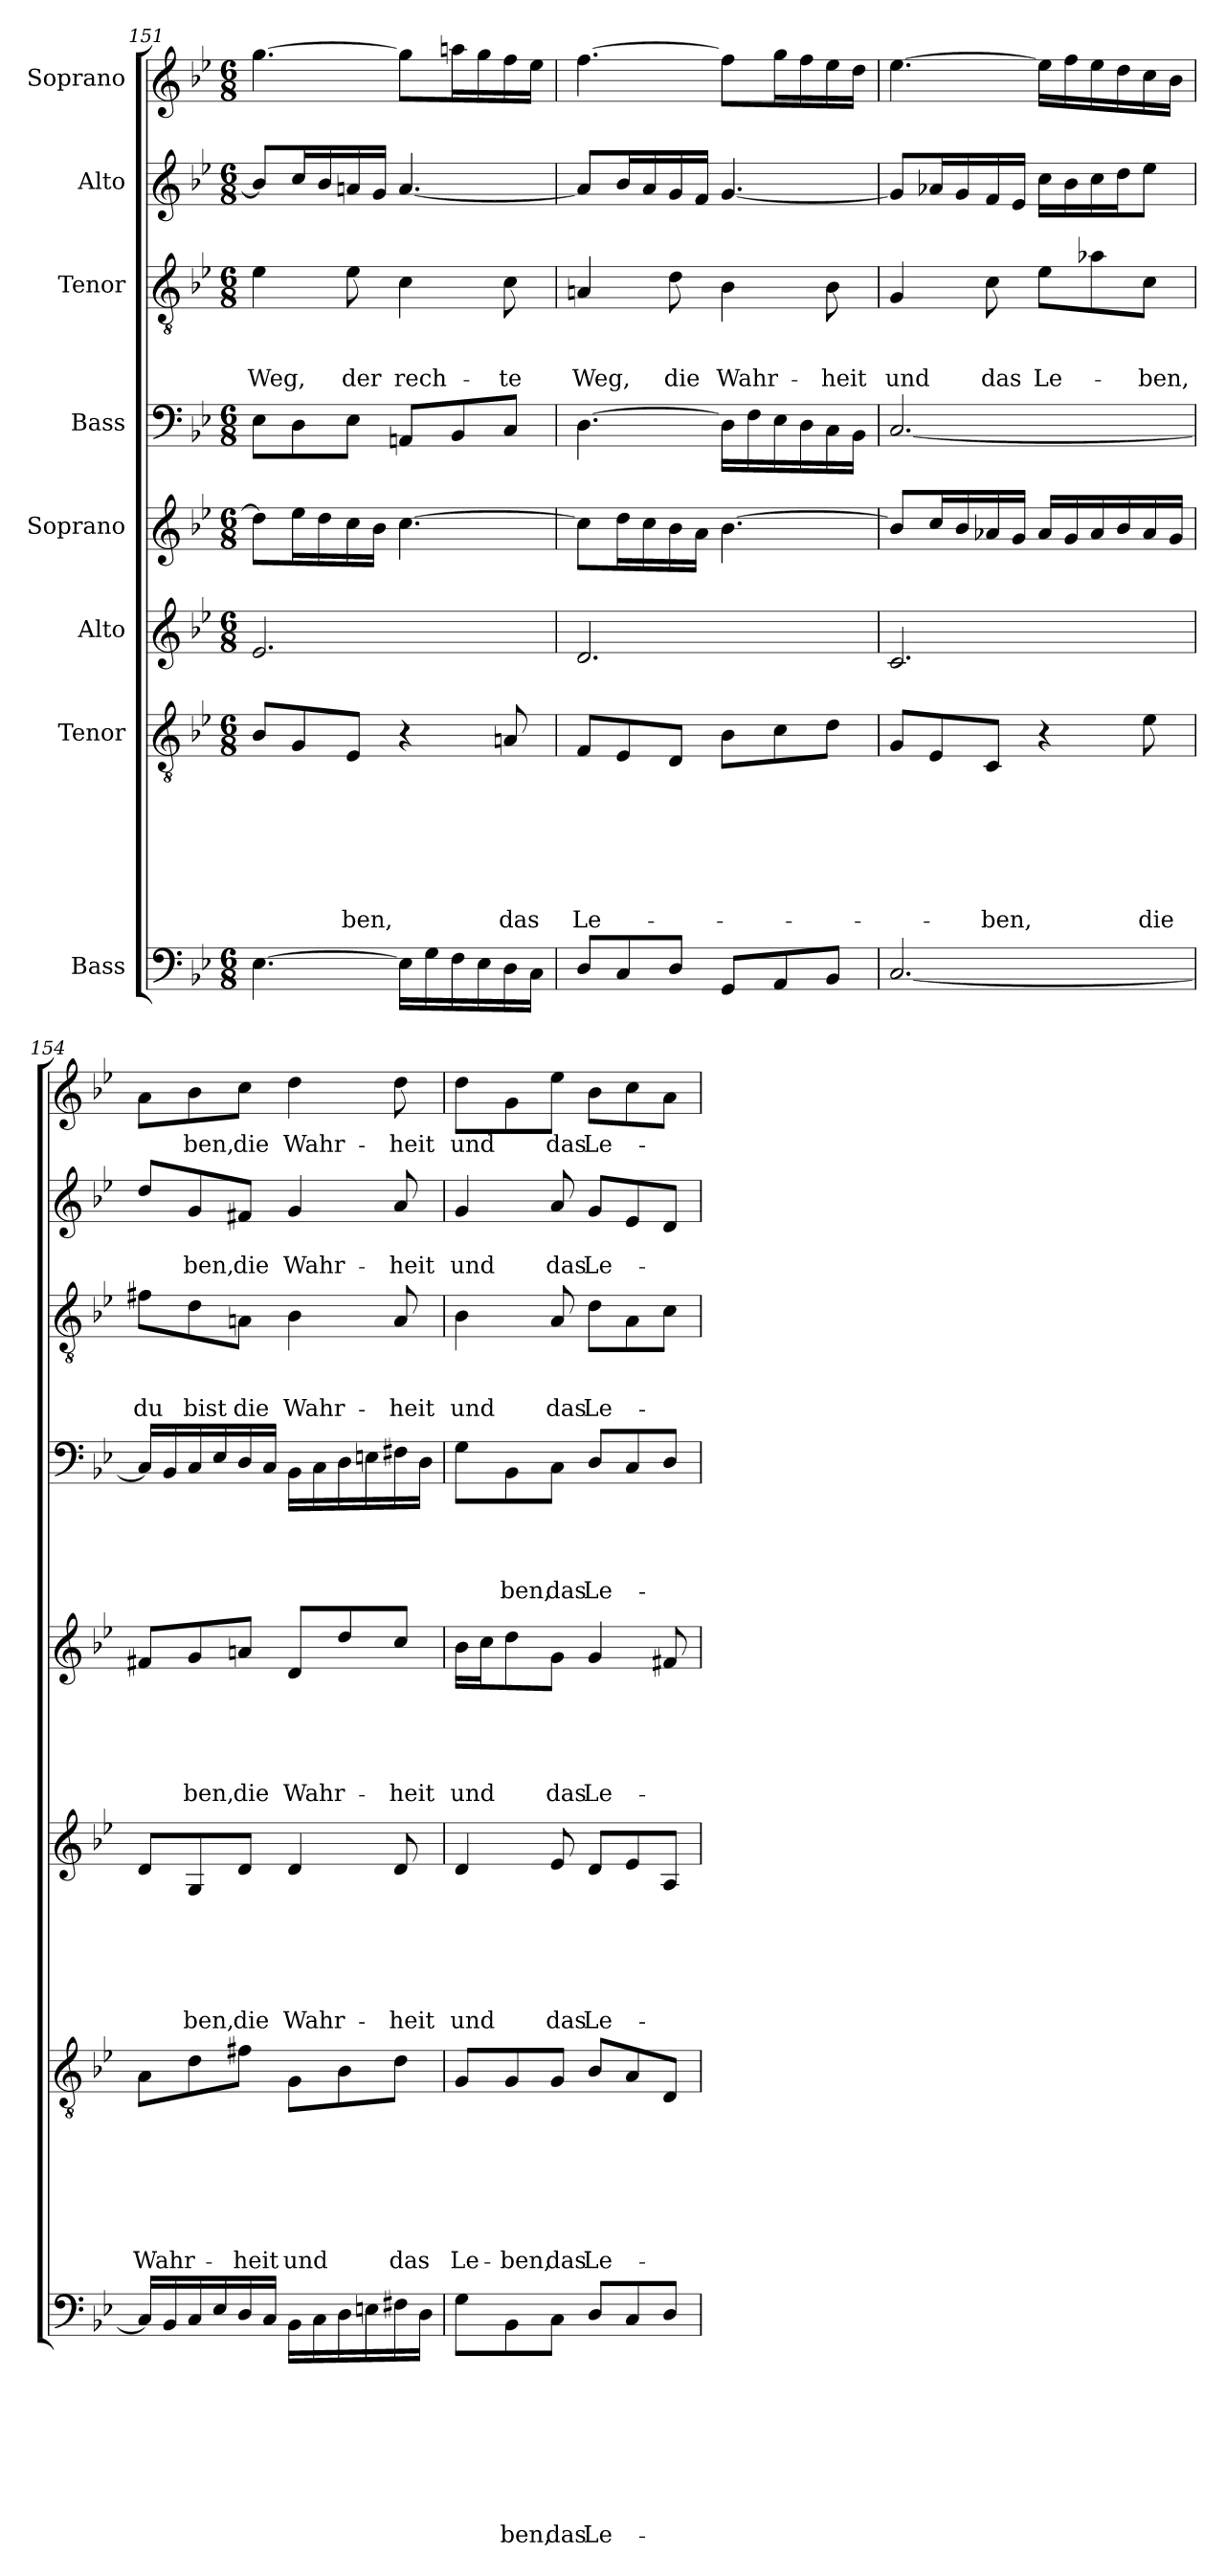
**kern	**text	**text	**text	**text	**text	**text	**text	**text	**kern	**text	**text	**text	**text	**text	**text	**text	**kern	**text	**text	**text	**text	**text	**text	**kern	**text	**text	**text	**text	**text	**kern	**text	**text	**text	**text	**kern	**text	**text	**text	**kern	**text	**text	**kern	**text
*part8	*part8	*part8	*part8	*part8	*part8	*part8	*part8	*part8	*part7	*part7	*part7	*part7	*part7	*part7	*part7	*part7	*part6	*part6	*part6	*part6	*part6	*part6	*part6	*part5	*part5	*part5	*part5	*part5	*part5	*part4	*part4	*part4	*part4	*part4	*part3	*part3	*part3	*part3	*part2	*part2	*part2	*part1	*part1
*staff8	*staff8	*staff8	*staff8	*staff8	*staff8	*staff8	*staff8	*staff8	*staff7	*staff7	*staff7	*staff7	*staff7	*staff7	*staff7	*staff7	*staff6	*staff6	*staff6	*staff6	*staff6	*staff6	*staff6	*staff5	*staff5	*staff5	*staff5	*staff5	*staff5	*staff4	*staff4	*staff4	*staff4	*staff4	*staff3	*staff3	*staff3	*staff3	*staff2	*staff2	*staff2	*staff1	*staff1
*I"Bass	*	*	*	*	*	*	*	*	*I"Tenor	*	*	*	*	*	*	*	*I"Alto	*	*	*	*	*	*	*I"Soprano	*	*	*	*	*	*I"Bass	*	*	*	*	*I"Tenor	*	*	*	*I"Alto	*	*	*I"Soprano	*
!!LO:PB:g=z
*clefF4	*	*	*	*	*	*	*	*	*clefGv2	*	*	*	*	*	*	*	*clefG2	*	*	*	*	*	*	*clefG2	*	*	*	*	*	*clefF4	*	*	*	*	*clefGv2	*	*	*	*clefG2	*	*	*clefG2	*
*k[b-e-]	*	*	*	*	*	*	*	*	*k[b-e-]	*	*	*	*	*	*	*	*k[b-e-]	*	*	*	*	*	*	*k[b-e-]	*	*	*	*	*	*k[b-e-]	*	*	*	*	*k[b-e-]	*	*	*	*k[b-e-]	*	*	*k[b-e-]	*
*B-:	*	*	*	*	*	*	*	*	*B-:	*	*	*	*	*	*	*	*B-:	*	*	*	*	*	*	*B-:	*	*	*	*	*	*B-:	*	*	*	*	*B-:	*	*	*	*B-:	*	*	*B-:	*
*M6/8	*	*	*	*	*	*	*	*	*M6/8	*	*	*	*	*	*	*	*M6/8	*	*	*	*	*	*	*M6/8	*	*	*	*	*	*M6/8	*	*	*	*	*M6/8	*	*	*	*M6/8	*	*	*M6/8	*
=151	=151	=151	=151	=151	=151	=151	=151	=151	=151	=151	=151	=151	=151	=151	=151	=151	=151	=151	=151	=151	=151	=151	=151	=151	=151	=151	=151	=151	=151	=151	=151	=151	=151	=151	=151	=151	=151	=151	=151	=151	=151	=151	=151
!	!	!	!	!	!	!	!	!	!	!	!	!	!	!	!	!	!	!	!	!	!	!	!	!	!	!	!	!	!	!	!	!	!	!	!	!	!	!LO:LY:b	!	!	!	!	!
[>4.E-\	.	.	.	.	.	.	.	.	8B-/L	.	.	.	.	.	.	.	2.e-/	.	.	.	.	.	.	8dd\L]	.	.	.	.	.	8E-\L	.	.	.	.	4e-\	.	.	Weg,	8b-/L]	.	.	[>4.gg\	.
.	.	.	.	.	.	.	.	.	8G/	.	.	.	.	.	.	.	.	.	.	.	.	.	.	16ee-\L	.	.	.	.	.	8D\	.	.	.	.	.	.	.	.	16cc/L	.	.	.	.
.	.	.	.	.	.	.	.	.	.	.	.	.	.	.	.	.	.	.	.	.	.	.	.	16dd\	.	.	.	.	.	.	.	.	.	.	.	.	.	.	16b-/	.	.	.	.
!	!	!	!	!	!	!	!	!	!	!	!	!	!	!	!	!LO:LY:b	!	!	!	!	!	!	!	!	!	!	!	!	!	!	!	!	!	!	!	!	!	!LO:LY:b	!	!	!	!	!
.	.	.	.	.	.	.	.	.	8E-/J	.	.	.	.	.	.	-ben,	.	.	.	.	.	.	.	16cc\	.	.	.	.	.	8E-\J	.	.	.	.	8e-\	.	.	der	16an/	.	.	.	.
.	.	.	.	.	.	.	.	.	.	.	.	.	.	.	.	.	.	.	.	.	.	.	.	16b-\JJ	.	.	.	.	.	.	.	.	.	.	.	.	.	.	16g/JJ	.	.	.	.
!	!	!	!	!	!	!	!	!	!	!	!	!	!	!	!	!	!	!	!	!	!	!	!	!	!	!	!	!	!	!	!	!	!	!	!	!	!	!LO:LY:b	!	!	!	!	!
16E-\LL]	.	.	.	.	.	.	.	.	4r	.	.	.	.	.	.	.	.	.	.	.	.	.	.	[>4.cc\	.	.	.	.	.	8AAn/L	.	.	.	.	4c\	.	.	rech-	[<4.a/	.	.	8gg\L]	.
16G\	.	.	.	.	.	.	.	.	.	.	.	.	.	.	.	.	.	.	.	.	.	.	.	.	.	.	.	.	.	.	.	.	.	.	.	.	.	.	.	.	.	.	.
16F\	.	.	.	.	.	.	.	.	.	.	.	.	.	.	.	.	.	.	.	.	.	.	.	.	.	.	.	.	.	8BB-/	.	.	.	.	.	.	.	.	.	.	.	16aan\L	.
16E-\	.	.	.	.	.	.	.	.	.	.	.	.	.	.	.	.	.	.	.	.	.	.	.	.	.	.	.	.	.	.	.	.	.	.	.	.	.	.	.	.	.	16gg\	.
!	!	!	!	!	!	!	!	!	!	!	!	!	!	!	!	!LO:LY:b	!	!	!	!	!	!	!	!	!	!	!	!	!	!	!	!	!	!	!	!	!	!LO:LY:b	!	!	!	!	!
16D\	.	.	.	.	.	.	.	.	8An/	.	.	.	.	.	.	das	.	.	.	.	.	.	.	.	.	.	.	.	.	8C/J	.	.	.	.	8c\	.	.	-te	.	.	.	16ff\	.
16C\JJ	.	.	.	.	.	.	.	.	.	.	.	.	.	.	.	.	.	.	.	.	.	.	.	.	.	.	.	.	.	.	.	.	.	.	.	.	.	.	.	.	.	16ee-\JJ	.
=152	=152	=152	=152	=152	=152	=152	=152	=152	=152	=152	=152	=152	=152	=152	=152	=152	=152	=152	=152	=152	=152	=152	=152	=152	=152	=152	=152	=152	=152	=152	=152	=152	=152	=152	=152	=152	=152	=152	=152	=152	=152	=152	=152
!	!	!	!	!	!	!	!	!	!	!	!	!	!	!	!	!LO:LY:b	!	!	!	!	!	!	!	!	!	!	!	!	!	!	!	!	!	!	!	!	!	!LO:LY:b	!	!	!	!	!
8D/L	.	.	.	.	.	.	.	.	8F/L	.	.	.	.	.	.	Le-	2.d/	.	.	.	.	.	.	8cc\L]	.	.	.	.	.	[>4.D\	.	.	.	.	4An/	.	.	Weg,	8a/L]	.	.	[>4.ff\	.
8C/	.	.	.	.	.	.	.	.	8E-/	.	.	.	.	.	.	.	.	.	.	.	.	.	.	16dd\L	.	.	.	.	.	.	.	.	.	.	.	.	.	.	16b-/L	.	.	.	.
.	.	.	.	.	.	.	.	.	.	.	.	.	.	.	.	.	.	.	.	.	.	.	.	16cc\	.	.	.	.	.	.	.	.	.	.	.	.	.	.	16a/	.	.	.	.
!	!	!	!	!	!	!	!	!	!	!	!	!	!	!	!	!	!	!	!	!	!	!	!	!	!	!	!	!	!	!	!	!	!	!	!	!	!	!LO:LY:b	!	!	!	!	!
8D/J	.	.	.	.	.	.	.	.	8D/J	.	.	.	.	.	.	.	.	.	.	.	.	.	.	16b-\	.	.	.	.	.	.	.	.	.	.	8d\	.	.	die	16g/	.	.	.	.
.	.	.	.	.	.	.	.	.	.	.	.	.	.	.	.	.	.	.	.	.	.	.	.	16a\JJ	.	.	.	.	.	.	.	.	.	.	.	.	.	.	16f/JJ	.	.	.	.
!	!	!	!	!	!	!	!	!	!	!	!	!	!	!	!	!	!	!	!	!	!	!	!	!	!	!	!	!	!	!	!	!	!	!	!	!	!	!LO:LY:b	!	!	!	!	!
8GG/L	.	.	.	.	.	.	.	.	8B-\L	.	.	.	.	.	.	.	.	.	.	.	.	.	.	[>4.b-\	.	.	.	.	.	16D\LL]	.	.	.	.	4B-\	.	.	Wahr-	[<4.g/	.	.	8ff\L]	.
.	.	.	.	.	.	.	.	.	.	.	.	.	.	.	.	.	.	.	.	.	.	.	.	.	.	.	.	.	.	16F\	.	.	.	.	.	.	.	.	.	.	.	.	.
8AA/	.	.	.	.	.	.	.	.	8c\	.	.	.	.	.	.	.	.	.	.	.	.	.	.	.	.	.	.	.	.	16E-\	.	.	.	.	.	.	.	.	.	.	.	16gg\L	.
.	.	.	.	.	.	.	.	.	.	.	.	.	.	.	.	.	.	.	.	.	.	.	.	.	.	.	.	.	.	16D\	.	.	.	.	.	.	.	.	.	.	.	16ff\	.
!	!	!	!	!	!	!	!	!	!	!	!	!	!	!	!	!	!	!	!	!	!	!	!	!	!	!	!	!	!	!	!	!	!	!	!	!	!	!LO:LY:b	!	!	!	!	!
8BB-/J	.	.	.	.	.	.	.	.	8d\J	.	.	.	.	.	.	.	.	.	.	.	.	.	.	.	.	.	.	.	.	16C\	.	.	.	.	8B-\	.	.	-heit	.	.	.	16ee-\	.
.	.	.	.	.	.	.	.	.	.	.	.	.	.	.	.	.	.	.	.	.	.	.	.	.	.	.	.	.	.	16BB-\JJ	.	.	.	.	.	.	.	.	.	.	.	16dd\JJ	.
=153	=153	=153	=153	=153	=153	=153	=153	=153	=153	=153	=153	=153	=153	=153	=153	=153	=153	=153	=153	=153	=153	=153	=153	=153	=153	=153	=153	=153	=153	=153	=153	=153	=153	=153	=153	=153	=153	=153	=153	=153	=153	=153	=153
!	!	!	!	!	!	!	!	!	!	!	!	!	!	!	!	!	!	!	!	!	!	!	!	!	!	!	!	!	!	!	!	!	!	!	!	!	!	!LO:LY:b	!	!	!	!	!
[<2.C/	.	.	.	.	.	.	.	.	8G/L	.	.	.	.	.	.	.	2.c/	.	.	.	.	.	.	8b-/L]	.	.	.	.	.	[<2.C/	.	.	.	.	4G/	.	.	und	8g/L]	.	.	[>4.ee-\	.
.	.	.	.	.	.	.	.	.	8E-/	.	.	.	.	.	.	.	.	.	.	.	.	.	.	16cc/L	.	.	.	.	.	.	.	.	.	.	.	.	.	.	16a-X/L	.	.	.	.
.	.	.	.	.	.	.	.	.	.	.	.	.	.	.	.	.	.	.	.	.	.	.	.	16b-/	.	.	.	.	.	.	.	.	.	.	.	.	.	.	16g/	.	.	.	.
!	!	!	!	!	!	!	!	!	!	!	!	!	!	!	!	!LO:LY:b	!	!	!	!	!	!	!	!	!	!	!	!	!	!	!	!	!	!	!	!	!	!LO:LY:b	!	!	!	!	!
.	.	.	.	.	.	.	.	.	8C/J	.	.	.	.	.	.	-ben,	.	.	.	.	.	.	.	16a-X/	.	.	.	.	.	.	.	.	.	.	8c\	.	.	das	16f/	.	.	.	.
.	.	.	.	.	.	.	.	.	.	.	.	.	.	.	.	.	.	.	.	.	.	.	.	16g/JJ	.	.	.	.	.	.	.	.	.	.	.	.	.	.	16e-/JJ	.	.	.	.
!	!	!	!	!	!	!	!	!	!	!	!	!	!	!	!	!	!	!	!	!	!	!	!	!	!	!	!	!	!	!	!	!	!	!	!	!	!	!LO:LY:b	!	!	!	!	!
.	.	.	.	.	.	.	.	.	4r	.	.	.	.	.	.	.	.	.	.	.	.	.	.	16a-/LL	.	.	.	.	.	.	.	.	.	.	8e-\L	.	.	Le-	16cc\LL	.	.	16ee-\LL]	.
.	.	.	.	.	.	.	.	.	.	.	.	.	.	.	.	.	.	.	.	.	.	.	.	16g/	.	.	.	.	.	.	.	.	.	.	.	.	.	.	16b-\	.	.	16ff\	.
.	.	.	.	.	.	.	.	.	.	.	.	.	.	.	.	.	.	.	.	.	.	.	.	16a-/	.	.	.	.	.	.	.	.	.	.	8a-X\	.	.	.	16cc\	.	.	16ee-\	.
.	.	.	.	.	.	.	.	.	.	.	.	.	.	.	.	.	.	.	.	.	.	.	.	16b-/	.	.	.	.	.	.	.	.	.	.	.	.	.	.	16dd\J	.	.	16dd\	.
!	!	!	!	!	!	!	!	!	!	!	!	!	!	!	!	!LO:LY:b	!	!	!	!	!	!	!	!	!	!	!	!	!	!	!	!	!	!	!	!	!	!LO:LY:b	!	!	!	!	!
.	.	.	.	.	.	.	.	.	8e-\	.	.	.	.	.	.	die	.	.	.	.	.	.	.	16a-/	.	.	.	.	.	.	.	.	.	.	8c\J	.	.	-ben,	8ee-\J	.	.	16cc\	.
.	.	.	.	.	.	.	.	.	.	.	.	.	.	.	.	.	.	.	.	.	.	.	.	16g/JJ	.	.	.	.	.	.	.	.	.	.	.	.	.	.	.	.	.	16b-\JJ	.
=154	=154	=154	=154	=154	=154	=154	=154	=154	=154	=154	=154	=154	=154	=154	=154	=154	=154	=154	=154	=154	=154	=154	=154	=154	=154	=154	=154	=154	=154	=154	=154	=154	=154	=154	=154	=154	=154	=154	=154	=154	=154	=154	=154
!	!	!	!	!	!	!	!	!	!	!	!	!	!	!	!	!LO:LY:b	!	!	!	!	!	!	!	!	!	!	!	!	!	!	!	!	!	!	!	!	!	!LO:LY:b	!	!	!	!	!
16C/LL]	.	.	.	.	.	.	.	.	8A\L	.	.	.	.	.	.	Wahr-	8d/L	.	.	.	.	.	.	8f#X/L	.	.	.	.	.	16C/LL]	.	.	.	.	8f#X\L	.	.	du	8dd/L	.	.	8a\L	.
16BB-/	.	.	.	.	.	.	.	.	.	.	.	.	.	.	.	.	.	.	.	.	.	.	.	.	.	.	.	.	.	16BB-/	.	.	.	.	.	.	.	.	.	.	.	.	.
!	!	!	!	!	!	!	!	!	!	!	!	!	!	!	!	!	!	!	!	!	!	!	!LO:LY:b	!	!	!	!	!	!LO:LY:b	!	!	!	!	!	!	!	!	!LO:LY:b	!	!	!LO:LY:b	!	!LO:LY:b
16C/	.	.	.	.	.	.	.	.	8d\	.	.	.	.	.	.	.	8G/	.	.	.	.	.	-ben,	8g/	.	.	.	.	-ben,	16C/	.	.	.	.	8d\	.	.	bist	8g/	.	-ben,	8b-\	-ben,
16E-/	.	.	.	.	.	.	.	.	.	.	.	.	.	.	.	.	.	.	.	.	.	.	.	.	.	.	.	.	.	16E-/	.	.	.	.	.	.	.	.	.	.	.	.	.
!	!	!	!	!	!	!	!	!	!	!	!	!	!	!	!	!LO:LY:b	!	!	!	!	!	!	!LO:LY:b	!	!	!	!	!	!LO:LY:b	!	!	!	!	!	!	!	!	!LO:LY:b	!	!	!LO:LY:b	!	!LO:LY:b
16D/	.	.	.	.	.	.	.	.	8f#X\J	.	.	.	.	.	.	-heit	8d/J	.	.	.	.	.	die	8an/J	.	.	.	.	die	16D/	.	.	.	.	8An\J	.	.	die	8f#X/J	.	die	8cc\J	die
16C/JJ	.	.	.	.	.	.	.	.	.	.	.	.	.	.	.	.	.	.	.	.	.	.	.	.	.	.	.	.	.	16C/JJ	.	.	.	.	.	.	.	.	.	.	.	.	.
!	!	!	!	!	!	!	!	!	!	!	!	!	!	!	!	!LO:LY:b	!	!	!	!	!	!	!LO:LY:b	!	!	!	!	!	!LO:LY:b	!	!	!	!	!	!	!	!	!LO:LY:b	!	!	!LO:LY:b	!	!LO:LY:b
16BB-\LL	.	.	.	.	.	.	.	.	8G\L	.	.	.	.	.	.	und	4d/	.	.	.	.	.	Wahr-	8d/L	.	.	.	.	Wahr-	16BB-\LL	.	.	.	.	4B-\	.	.	Wahr-	4g/	.	Wahr-	4dd\	Wahr-
16C\	.	.	.	.	.	.	.	.	.	.	.	.	.	.	.	.	.	.	.	.	.	.	.	.	.	.	.	.	.	16C\	.	.	.	.	.	.	.	.	.	.	.	.	.
16D\	.	.	.	.	.	.	.	.	8B-\	.	.	.	.	.	.	.	.	.	.	.	.	.	.	8dd/	.	.	.	.	.	16D\	.	.	.	.	.	.	.	.	.	.	.	.	.
16En\	.	.	.	.	.	.	.	.	.	.	.	.	.	.	.	.	.	.	.	.	.	.	.	.	.	.	.	.	.	16En\	.	.	.	.	.	.	.	.	.	.	.	.	.
!	!	!	!	!	!	!	!	!	!	!	!	!	!	!	!	!LO:LY:b	!	!	!	!	!	!	!LO:LY:b	!	!	!	!	!	!LO:LY:b	!	!	!	!	!	!	!	!	!LO:LY:b	!	!	!LO:LY:b	!	!LO:LY:b
16F#X\	.	.	.	.	.	.	.	.	8d\J	.	.	.	.	.	.	das	8d/	.	.	.	.	.	-heit	8cc/J	.	.	.	.	-heit	16F#X\	.	.	.	.	8A/	.	.	-heit	8a/	.	-heit	8dd\	-heit
16D\JJ	.	.	.	.	.	.	.	.	.	.	.	.	.	.	.	.	.	.	.	.	.	.	.	.	.	.	.	.	.	16D\JJ	.	.	.	.	.	.	.	.	.	.	.	.	.
!!LO:PB:g=z
=155	=155	=155	=155	=155	=155	=155	=155	=155	=155	=155	=155	=155	=155	=155	=155	=155	=155	=155	=155	=155	=155	=155	=155	=155	=155	=155	=155	=155	=155	=155	=155	=155	=155	=155	=155	=155	=155	=155	=155	=155	=155	=155	=155
!	!	!	!	!	!	!	!	!	!	!	!	!	!	!	!	!LO:LY:b	!	!	!	!	!	!	!LO:LY:b	!	!	!	!	!	!LO:LY:b	!	!	!	!	!	!	!	!	!LO:LY:b	!	!	!LO:LY:b	!	!LO:LY:b
8G\L	.	.	.	.	.	.	.	.	8G/L	.	.	.	.	.	.	Le-	4d/	.	.	.	.	.	und	16b-\LL	.	.	.	.	und	8G\L	.	.	.	.	4B-\	.	.	und	4g/	.	und	8dd\L	und
.	.	.	.	.	.	.	.	.	.	.	.	.	.	.	.	.	.	.	.	.	.	.	.	16cc\J	.	.	.	.	.	.	.	.	.	.	.	.	.	.	.	.	.	.	.
!	!	!	!	!	!	!	!	!LO:LY:b	!	!	!	!	!	!	!	!LO:LY:b	!	!	!	!	!	!	!	!	!	!	!	!	!	!	!	!	!	!LO:LY:b	!	!	!	!	!	!	!	!	!
8BB-\	.	.	.	.	.	.	.	-ben,	8G/	.	.	.	.	.	.	-ben,	.	.	.	.	.	.	.	8dd\	.	.	.	.	.	8BB-\	.	.	.	-ben,	.	.	.	.	.	.	.	8g\	.
!	!	!	!	!	!	!	!	!LO:LY:b	!	!	!	!	!	!	!	!LO:LY:b	!	!	!	!	!	!	!LO:LY:b	!	!	!	!	!	!LO:LY:b	!	!	!	!	!LO:LY:b	!	!	!	!LO:LY:b	!	!	!LO:LY:b	!	!LO:LY:b
8C\J	.	.	.	.	.	.	.	das	8G/J	.	.	.	.	.	.	das	8e-/	.	.	.	.	.	das	8g\J	.	.	.	.	das	8C\J	.	.	.	das	8A/	.	.	das	8a/	.	das	8ee-\J	das
!	!	!	!	!	!	!	!	!LO:LY:b	!	!	!	!	!	!	!	!LO:LY:b	!	!	!	!	!	!	!LO:LY:b	!	!	!	!	!	!LO:LY:b	!	!	!	!	!LO:LY:b	!	!	!	!LO:LY:b	!	!	!LO:LY:b	!	!LO:LY:b
8D/L	.	.	.	.	.	.	.	Le-	8B-/L	.	.	.	.	.	.	Le-	8d/L	.	.	.	.	.	Le-	4g/	.	.	.	.	Le-	8D/L	.	.	.	Le-	8d\L	.	.	Le-	8g/L	.	Le-	8b-\L	Le-
8C/	.	.	.	.	.	.	.	.	8A/	.	.	.	.	.	.	.	8e-/	.	.	.	.	.	.	.	.	.	.	.	.	8C/	.	.	.	.	8A\	.	.	.	8e-/	.	.	8cc\	.
8D/J	.	.	.	.	.	.	.	.	8D/J	.	.	.	.	.	.	.	8A/J	.	.	.	.	.	.	8f#X/	.	.	.	.	.	8D/J	.	.	.	.	8c\J	.	.	.	8d/J	.	.	8a\J	.
=	=	=	=	=	=	=	=	=	=	=	=	=	=	=	=	=	=	=	=	=	=	=	=	=	=	=	=	=	=	=	=	=	=	=	=	=	=	=	=	=	=	=	=
*-	*-	*-	*-	*-	*-	*-	*-	*-	*-	*-	*-	*-	*-	*-	*-	*-	*-	*-	*-	*-	*-	*-	*-	*-	*-	*-	*-	*-	*-	*-	*-	*-	*-	*-	*-	*-	*-	*-	*-	*-	*-	*-	*-
